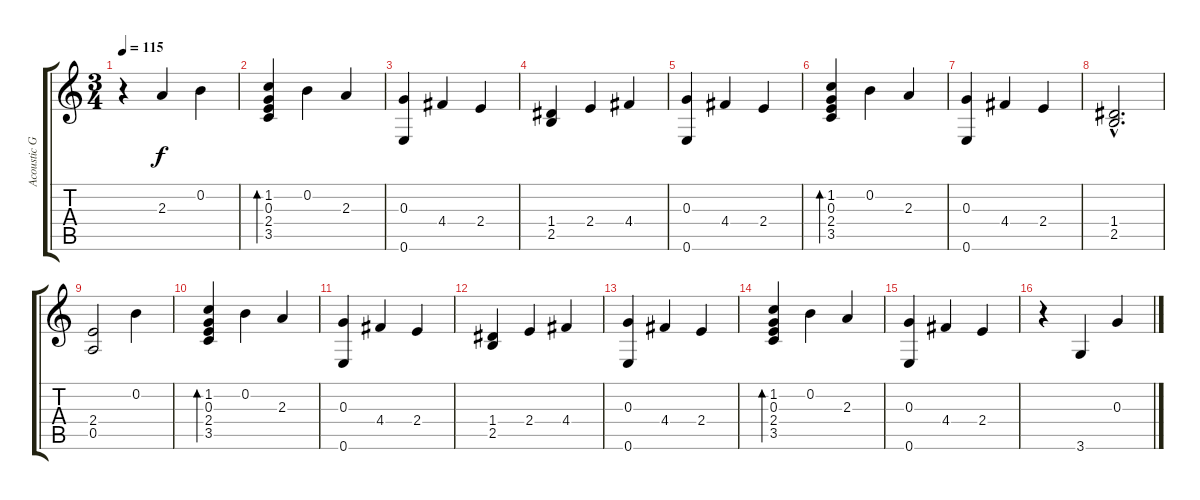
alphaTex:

\track ("Acoustic Guitar" "Acoustic G") {instrument acousticguitarsteel}
\staff {score tabs}
\tuning (E4 B3 G3 D3 A2 E2) {hide}
\ts (3 4)
\tempo 115
\clef g2
\ks c
r.4{dy f instrument acousticguitarsteel} 2.3.4 0.2.4 |
(1.2 0.3 2.4 3.5).4{bd 480} 0.2.4 2.3.4 |
(0.3 0.6).4 4.4.4 2.4.4 |
(1.4 2.5).4 2.4.4 4.4.4 |
(0.3 0.6).4 4.4.4 2.4.4 |
(1.2 0.3 2.4 3.5).4{bd 480} 0.2.4 2.3.4 |
(0.3 0.6).4 4.4.4 2.4.4 |
(1.4{hac} 2.5{hac}).2{d} |
(2.4 0.5).2 0.2.4 |
(1.2 0.3 2.4 3.5).4{bd 480} 0.2.4 2.3.4 |
(0.3 0.6).4 4.4.4 2.4.4 |
(1.4 2.5).4 2.4.4 4.4.4 |
(0.3 0.6).4 4.4.4 2.4.4 |
(1.2 0.3 2.4 3.5).4{bd 480} 0.2.4 2.3.4 |
(0.3 0.6).4 4.4.4 2.4.4 |
r.4 3.6.4 0.3.4
